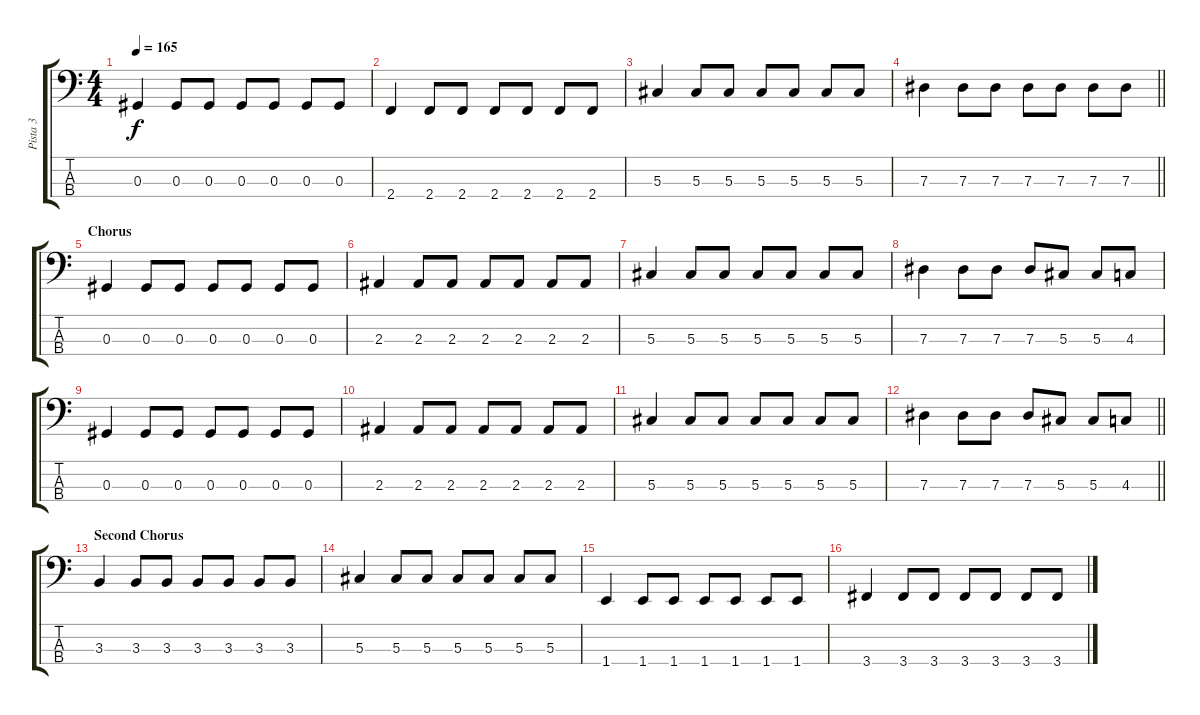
\track ("Pista 3" "Pista 3") {instrument electricbassfinger}
\staff {score tabs}
\tuning (Gb2 Db2 Ab1 Eb1) {hide}
\ts (4 4)
\tempo 165
\clef f4
\ks c
0.3.4{dy f} 0.3.8 0.3.8 0.3.8 0.3.8 0.3.8 0.3.8 |
2.4.4 2.4.8 2.4.8 2.4.8 2.4.8 2.4.8 2.4.8 |
5.3.4 5.3.8 5.3.8 5.3.8 5.3.8 5.3.8 5.3.8 |
\barLineRight lightlight
7.3.4 7.3.8 7.3.8 7.3.8 7.3.8 7.3.8 7.3.8 |
\section ("" "Chorus")
0.3.4 0.3.8 0.3.8 0.3.8 0.3.8 0.3.8 0.3.8 |
2.3.4 2.3.8 2.3.8 2.3.8 2.3.8 2.3.8 2.3.8 |
5.3.4 5.3.8 5.3.8 5.3.8 5.3.8 5.3.8 5.3.8 |
7.3.4 7.3.8 7.3.8 7.3.8 5.3.8 5.3.8 4.3.8 |
0.3.4 0.3.8 0.3.8 0.3.8 0.3.8 0.3.8 0.3.8 |
2.3.4 2.3.8 2.3.8 2.3.8 2.3.8 2.3.8 2.3.8 |
5.3.4 5.3.8 5.3.8 5.3.8 5.3.8 5.3.8 5.3.8 |
\barLineRight lightlight
7.3.4 7.3.8 7.3.8 7.3.8 5.3.8 5.3.8 4.3.8 |
\section ("" "Second Chorus")
3.3.4 3.3.8 3.3.8 3.3.8 3.3.8 3.3.8 3.3.8 |
5.3.4 5.3.8 5.3.8 5.3.8 5.3.8 5.3.8 5.3.8 |
1.4.4 1.4.8 1.4.8 1.4.8 1.4.8 1.4.8 1.4.8 |
3.4.4 3.4.8 3.4.8 3.4.8 3.4.8 3.4.8 3.4.8
